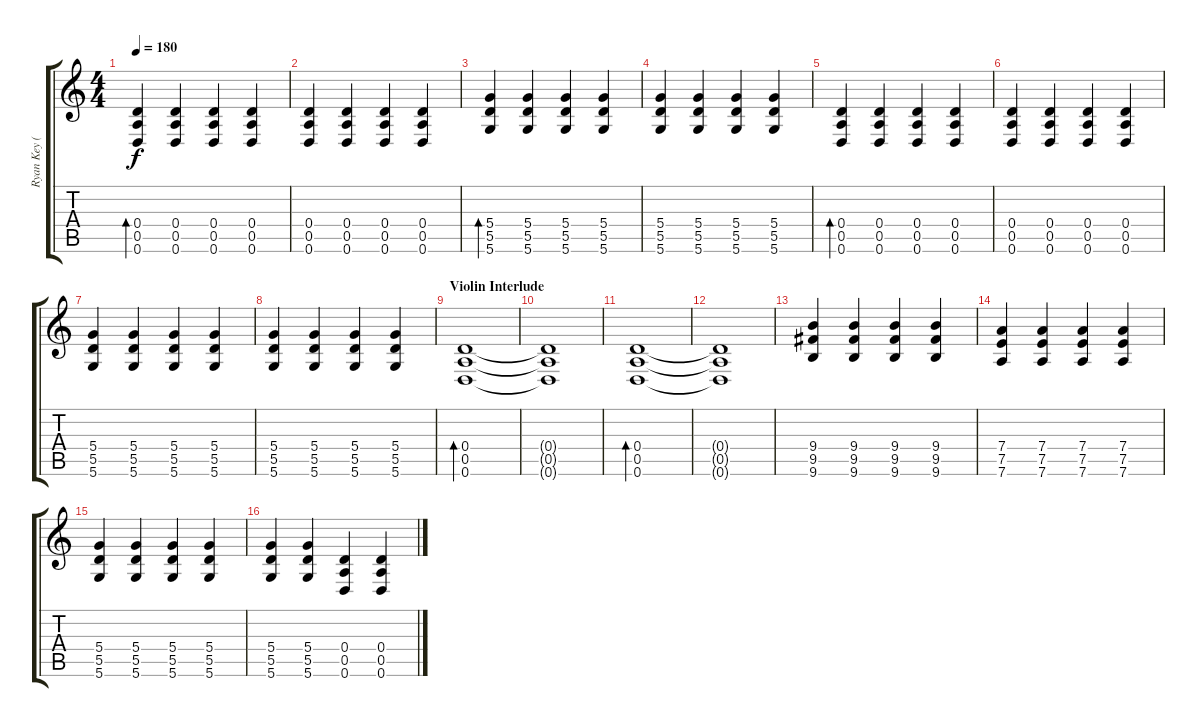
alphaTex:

\track ("Ryan Key (Guitar 1)" "Ryan Key (") {instrument acousticguitarsteel}
\staff {score tabs}
\tuning (E4 B3 G3 D3 A2 D2) {hide}
\ts (4 4)
\tempo 180
\clef g2
\ks c
(0.4 0.5 0.6).4{bd 120 dy f instrument distortionguitar} (0.4 0.5 0.6).4 (0.4 0.5 0.6).4 (0.4 0.5 0.6).4 |
(0.4 0.5 0.6).4 (0.4 0.5 0.6).4 (0.4 0.5 0.6).4 (0.4 0.5 0.6).4 |
(5.4 5.5 5.6).4{bd 120} (5.4 5.5 5.6).4 (5.4 5.5 5.6).4 (5.4 5.5 5.6).4 |
(5.4 5.5 5.6).4 (5.4 5.5 5.6).4 (5.4 5.5 5.6).4 (5.4 5.5 5.6).4 |
(0.4 0.5 0.6).4{bd 120} (0.4 0.5 0.6).4 (0.4 0.5 0.6).4 (0.4 0.5 0.6).4 |
(0.4 0.5 0.6).4 (0.4 0.5 0.6).4 (0.4 0.5 0.6).4 (0.4 0.5 0.6).4 |
(5.4 5.5 5.6).4 (5.4 5.5 5.6).4 (5.4 5.5 5.6).4 (5.4 5.5 5.6).4 |
(5.4 5.5 5.6).4 (5.4 5.5 5.6).4 (5.4 5.5 5.6).4 (5.4 5.5 5.6).4 |
\section ("" "Violin Interlude")
(0.4 0.5 0.6).1{bd 120} |
(0.4{t} 0.5{t} 0.6{t}).1 |
(0.4 0.5 0.6).1{bd 120} |
(0.4{t} 0.5{t} 0.6{t}).1 |
(9.4 9.5 9.6).4 (9.4 9.5 9.6).4 (9.4 9.5 9.6).4 (9.4 9.5 9.6).4 |
(7.4 7.5 7.6).4 (7.4 7.5 7.6).4 (7.4 7.5 7.6).4 (7.4 7.5 7.6).4 |
(5.4 5.5 5.6).4 (5.4 5.5 5.6).4 (5.4 5.5 5.6).4 (5.4 5.5 5.6).4 |
(5.4 5.5 5.6).4 (5.4 5.5 5.6).4 (0.4 0.5 0.6).4 (0.4 0.5 0.6).4
